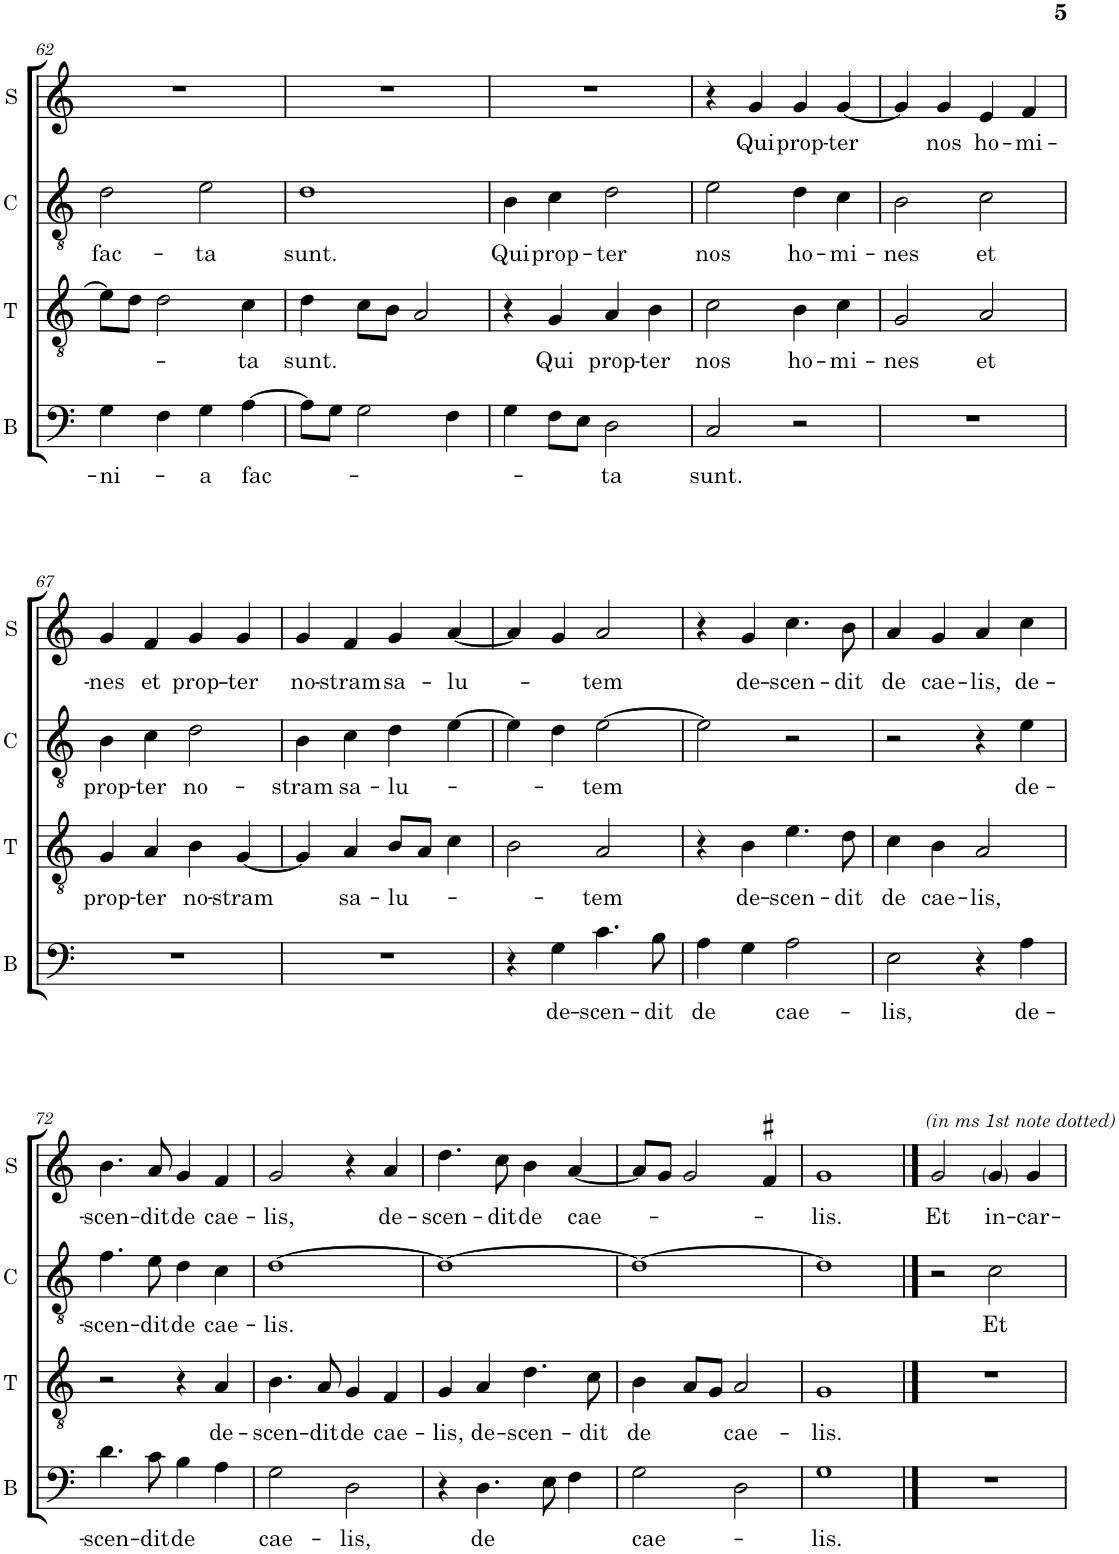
**kern	**text	**kern	**text	**kern	**text	**kern	**text
*part4	*part4	*part3	*part3	*part2	*part2	*part1	*part1
*staff4	*staff4	*staff3	*staff3	*staff2	*staff2	*staff1	*staff1
*I"B	*	*I"T	*	*I"C	*	*I"S	*
*I'B	*	*I'T	*	*I'C	*	*I'S	*
!!LO:PB:g=z
*clefF4	*	*clefGv2	*	*clefGv2	*	*clefG2	*
*	*	*	*	*Trd4c7	*	*	*
*k[]	*	*k[]	*	*k[]	*	*k[]	*
*M2/2	*	*M2/2	*	*M2/2	*	*M2/2	*
*met(c|)	*	*met(c|)	*	*met(c|)	*	*met(c|)	*
=62	=62	=62	=62	=62	=62	=62	=62
!	!LO:LY:b	!	!	!	!LO:LY:b	!	!
4G\	-ni-	8e\L]	.	2d\	fac-	1r	.
.	.	8d\J	.	.	.	.	.
4F\	.	2d\	.	.	.	.	.
!	!LO:LY:b	!	!	!	!LO:LY:b	!	!
4G\	-a	.	.	2e\	-ta	.	.
!	!LO:LY:b	!	!LO:LY:b	!	!	!	!
[4A\	fac-	4c\	-ta	.	.	.	.
=63	=63	=63	=63	=63	=63	=63	=63
!	!	!	!LO:LY:b	!	!LO:LY:b	!	!
8A\L]	.	4d\	sunt.	1d	sunt.	1r	.
8G\J	.	.	.	.	.	.	.
2G\	.	8c\L	.	.	.	.	.
.	.	8B\J	.	.	.	.	.
.	.	2A/	.	.	.	.	.
4F\	.	.	.	.	.	.	.
=64	=64	=64	=64	=64	=64	=64	=64
!	!	!	!	!	!LO:LY:b	!	!
4G\	.	4r	.	4B\	Qui	1r	.
!	!	!	!LO:LY:b	!	!LO:LY:b	!	!
8F\L	.	4G/	Qui	4c\	prop-	.	.
8E\J	.	.	.	.	.	.	.
!	!LO:LY:b	!	!LO:LY:b	!	!LO:LY:b	!	!
2D\	-ta	4A/	prop-	2d\	-ter	.	.
!	!	!	!LO:LY:b	!	!	!	!
.	.	4B\	-ter	.	.	.	.
=65	=65	=65	=65	=65	=65	=65	=65
!	!LO:LY:b	!	!LO:LY:b	!	!LO:LY:b	!	!
2C/	sunt.	2c\	nos	2e\	nos	4r	.
!	!	!	!	!	!	!	!LO:LY:b
.	.	.	.	.	.	4g/	Qui
!	!	!	!LO:LY:b	!	!LO:LY:b	!	!LO:LY:b
2r	.	4B\	ho-	4d\	ho-	4g/	prop-
!	!	!	!LO:LY:b	!	!LO:LY:b	!	!LO:LY:b
.	.	4c\	-mi-	4c\	-mi-	[4g/	-ter
=66	=66	=66	=66	=66	=66	=66	=66
!	!	!	!LO:LY:b	!	!LO:LY:b	!	!
1r	.	2G/	-nes	2B\	-nes	4g/]	.
!	!	!	!	!	!	!	!LO:LY:b
.	.	.	.	.	.	4g/	nos
!	!	!	!LO:LY:b	!	!LO:LY:b	!	!LO:LY:b
.	.	2A/	et	2c\	et	4e/	ho-
!	!	!	!	!	!	!	!LO:LY:b
.	.	.	.	.	.	4f/	-mi-
!!LO:LB:g=z
=67	=67	=67	=67	=67	=67	=67	=67
!	!	!	!LO:LY:b	!	!LO:LY:b	!	!LO:LY:b
1r	.	4G/	prop-	4B\	prop-	4g/	-nes
!	!	!	!LO:LY:b	!	!LO:LY:b	!	!LO:LY:b
.	.	4A/	-ter	4c\	-ter	4f/	et
!	!	!	!LO:LY:b	!	!LO:LY:b	!	!LO:LY:b
.	.	4B\	no-	2d\	no-	4g/	prop-
!	!	!	!LO:LY:b	!	!	!	!LO:LY:b
.	.	[4G/	-stram	.	.	4g/	-ter
=68	=68	=68	=68	=68	=68	=68	=68
!	!	!	!	!	!LO:LY:b	!	!LO:LY:b
1r	.	4G/]	.	4B\	-stram	4g/	no-
!	!	!	!LO:LY:b	!	!LO:LY:b	!	!LO:LY:b
.	.	4A/	sa-	4c\	sa-	4f/	-stram
!	!	!	!LO:LY:b	!	!LO:LY:b	!	!LO:LY:b
.	.	8B/L	lu-	4d\	-lu-	4g/	sa-
.	.	8A/J	.	.	.	.	.
!	!	!	!	!	!	!	!LO:LY:b
.	.	4c\	.	[4e\	.	[4a/	-lu-
=69	=69	=69	=69	=69	=69	=69	=69
4r	.	2B\	.	4e\]	.	4a/]	.
!	!LO:LY:b	!	!	!	!	!	!
4G\	de-	.	.	4d\	.	4g/	.
!	!LO:LY:b	!	!LO:LY:b	!	!LO:LY:b	!	!LO:LY:b
4.c\	-scen-	2A/	-tem	[2e\	-tem	2a/	-tem
!	!LO:LY:b	!	!	!	!	!	!
8B\	-dit	.	.	.	.	.	.
=70	=70	=70	=70	=70	=70	=70	=70
!	!LO:LY:b	!	!	!	!	!	!
4A\	de	4r	.	2e\]	.	4r	.
!	!	!	!LO:LY:b	!	!	!	!LO:LY:b
4G\	.	4B\	de-	.	.	4g/	de-
!	!LO:LY:b	!	!LO:LY:b	!	!	!	!LO:LY:b
2A\	cae-	4.e\	-scen-	2r	.	4.cc\	-scen-
!	!	!	!LO:LY:b	!	!	!	!LO:LY:b
.	.	8d\	-dit	.	.	8b\	-dit
=71	=71	=71	=71	=71	=71	=71	=71
!	!LO:LY:b	!	!LO:LY:b	!	!	!	!LO:LY:b
2E\	-lis,	4c\	de	2r	.	4a/	de
!	!	!	!LO:LY:b	!	!	!	!LO:LY:b
.	.	4B\	cae-	.	.	4g/	cae-
!	!	!	!LO:LY:b	!	!	!	!LO:LY:b
4r	.	2A/	-lis,	4r	.	4a/	-lis,
!	!LO:LY:b	!	!	!	!LO:LY:b	!	!LO:LY:b
4A\	de-	.	.	4e\	de-	4cc\	de-
!!LO:LB:g=z
=72	=72	=72	=72	=72	=72	=72	=72
!	!LO:LY:b	!	!	!	!LO:LY:b	!	!LO:LY:b
4.d\	-scen-	2r	.	4.f\	-scen-	4.b\	-scen-
!	!LO:LY:b	!	!	!	!LO:LY:b	!	!LO:LY:b
8c\	-dit	.	.	8e\	-dit	8a/	-dit
!	!LO:LY:b	!	!	!	!LO:LY:b	!	!LO:LY:b
4B\	de	4r	.	4d\	de	4g/	de
!	!	!	!LO:LY:b	!	!LO:LY:b	!	!LO:LY:b
4A\	.	4A/	de-	4c\	cae-	4f/	cae-
=73	=73	=73	=73	=73	=73	=73	=73
!	!LO:LY:b	!	!LO:LY:b	!	!LO:LY:b	!	!LO:LY:b
2G\	cae-	4.B\	-scen-	[1d	-lis.	2g/	-lis,
!	!	!	!LO:LY:b	!	!	!	!
.	.	8A/	-dit	.	.	.	.
!	!LO:LY:b	!	!LO:LY:b	!	!	!	!
2D\	-lis,	4G/	de	.	.	4r	.
!	!	!	!LO:LY:b	!	!	!	!LO:LY:b
.	.	4F/	cae-	.	.	4a/	de-
=74	=74	=74	=74	=74	=74	=74	=74
!	!	!	!LO:LY:b	!	!	!	!LO:LY:b
4r	.	4G/	-lis,	1d_	.	4.dd\	-scen-
!	!LO:LY:b	!	!LO:LY:b	!	!	!	!
4.D\	de	4A/	de-	.	.	.	.
!	!	!	!	!	!	!	!LO:LY:b
.	.	.	.	.	.	8cc\	-dit
!	!	!	!LO:LY:b	!	!	!	!LO:LY:b
.	.	4.d\	-scen-	.	.	4b\	de
8E\	.	.	.	.	.	.	.
!	!	!	!	!	!	!	!LO:LY:b
4F\	.	.	.	.	.	[4a/	cae-
!	!	!	!LO:LY:b	!	!	!	!
.	.	8c\	-dit	.	.	.	.
=75	=75	=75	=75	=75	=75	=75	=75
!	!LO:LY:b	!	!LO:LY:b	!	!	!	!
2G\	cae-	4B\	de	1d_	.	8a/L]	.
.	.	.	.	.	.	8g/J	.
.	.	8A/L	.	.	.	2g/	.
.	.	8G/J	.	.	.	.	.
!	!	!	!LO:LY:b	!	!	!	!
2D\	.	2A/	cae-	.	.	.	.
.	.	.	.	.	.	4f#X/	.
=76	=76	=76	=76	=76	=76	=76	=76
!	!LO:LY:b	!	!LO:LY:b	!	!	!	!LO:LY:b
1G	-lis.	1G	-lis.	1d]	.	1g	-lis.
==77	==77	==77	==77	==77	==77	==77	==77
!	!	!	!	!	!	!LO:TX:a:i:t=(in ms 1st note dotted)	!
!	!	!	!	!	!	!	!LO:LY:b
1r	.	1r	.	2r	.	2g/	Et
!	!	!	!	!	!LO:LY:b	!	!LO:LY:b
.	.	.	.	2c\	Et	4g/	in-
!	!	!	!	!	!	!	!LO:LY:b
.	.	.	.	.	.	4g/	-car-
=	=	=	=	=	=	=	=
*-	*-	*-	*-	*-	*-	*-	*-
